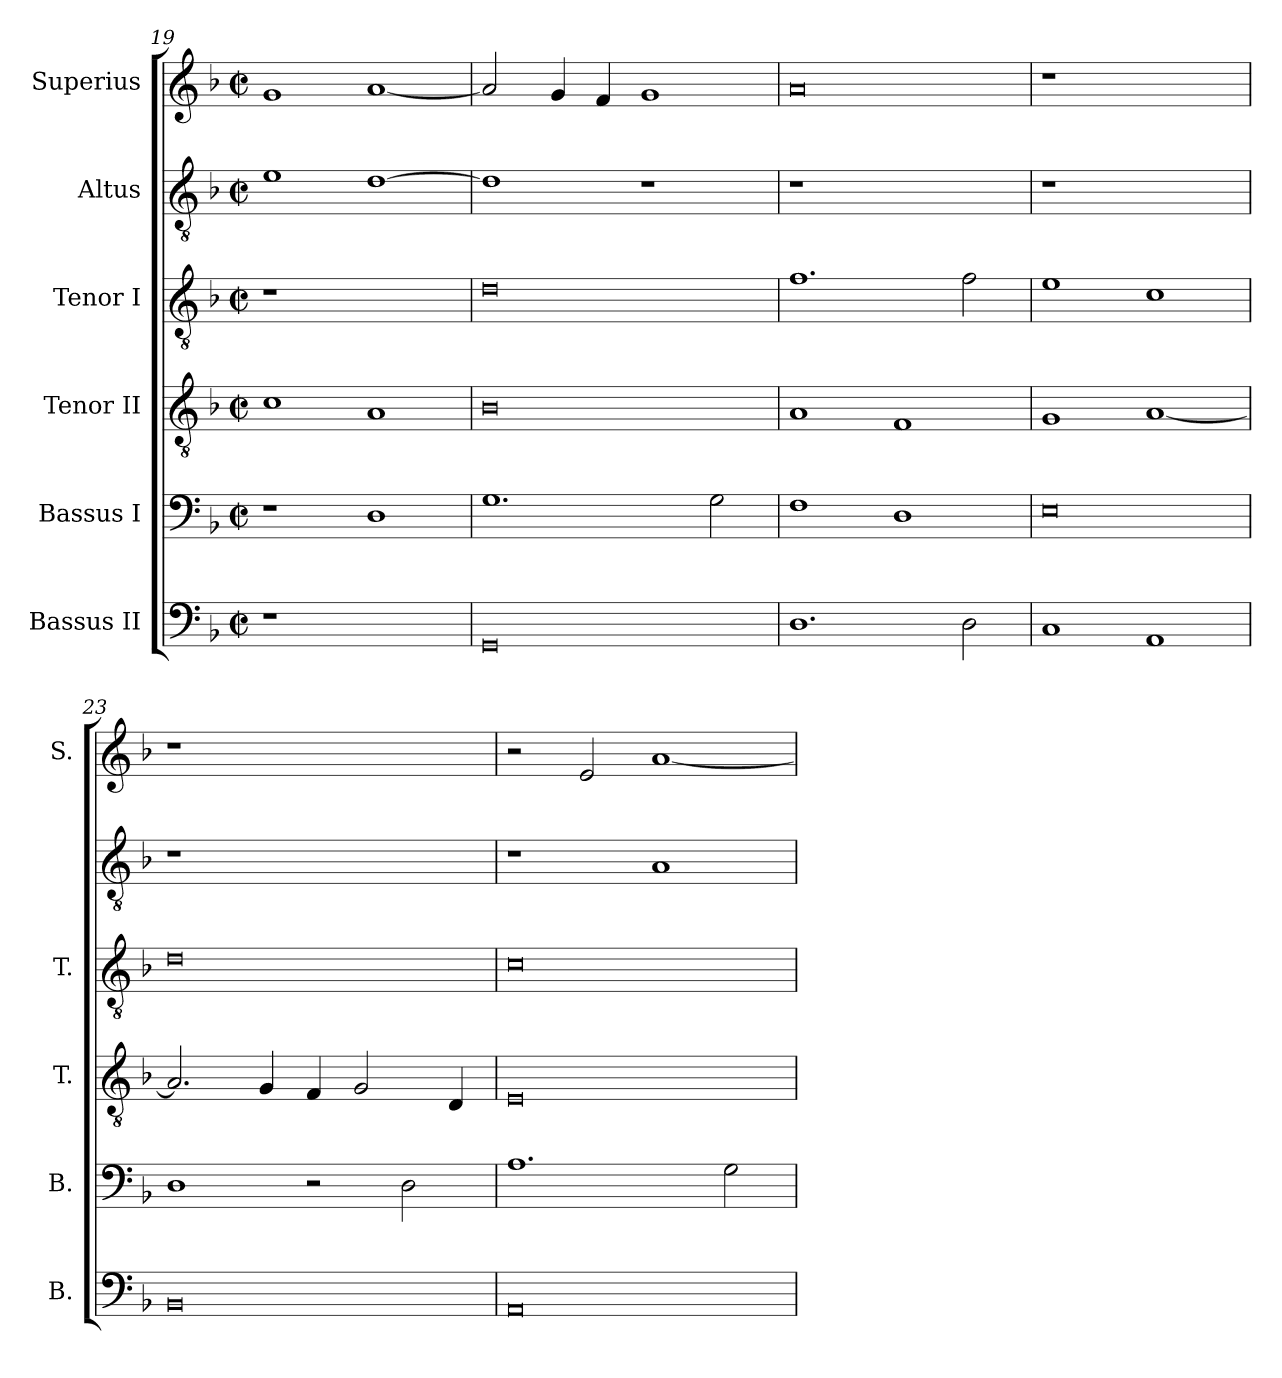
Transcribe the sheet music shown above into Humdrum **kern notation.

**kern	**kern	**kern	**kern	**kern	**kern
*part6	*part5	*part4	*part3	*part2	*part1
*staff6	*staff5	*staff4	*staff3	*staff2	*staff1
*I"Bassus II	*I"Bassus I	*I"Tenor II	*I"Tenor I	*I"Altus	*I"Superius
*I'B.	*I'B.	*I'T.	*I'T.	*	*I'S.
*clefF4	*clefF4	*clefGv2	*clefGv2	*clefGv2	*clefG2
*	*	*ITrd7c12	*ITrd7c12	*ITrd7c12	*
*k[b-]	*k[b-]	*k[b-]	*k[b-]	*k[b-]	*k[b-]
*F:	*F:	*F:	*F:	*F:	*F:
*M2/2	*M2/2	*M2/2	*M2/2	*M2/2	*M2/2
*met(c|)	*met(c|)	*met(c|)	*met(c|)	*met(c|)	*met(c|)
=19	=19	=19	=19	=19	=19
!LO:N:vis=1	!	!	!LO:N:vis=1	!	!
1r	1r	1Ci	1r	1Ei	1gi
1ryy	1Di	1AAi	1ryy	[>1Di	[<1ai
=20	=20	=20	=20	=20	=20
0GGi	1.Gi	0BB-i	0Di	1Di]	2ai/]
.	.	.	.	.	4gi/
.	.	.	.	.	4fi/
.	.	.	.	1r	1gi
.	2Gi\	.	.	.	.
=21	=21	=21	=21	=21	=21
!	!	!	!	!LO:N:vis=1	!
1.Di	1Fi	1AAi	1.Fi	1r	0ai
.	1Di	1FFi	.	1ryy	.
2Di\	.	.	2Fi\	.	.
=22	=22	=22	=22	=22	=22
!	!	!	!	!LO:N:vis=1	!LO:N:vis=1
1Ci	0Ei	1GGi	1Ei	1r	1r
1AAi	.	[<1AAi	1Ci	1ryy	1ryy
!!LO:PB:g=z
=23	=23	=23	=23	=23	=23
!	!	!	!	!LO:N:vis=1	!LO:N:vis=1
0BB-i	1Di	2.AAi/]	0Di	1r	1r
.	.	4GGi/	.	.	.
.	2r	4FFi/	.	1ryy	1ryy
.	.	2GGi/	.	.	.
.	2Di\	.	.	.	.
.	.	4DDi/	.	.	.
=24	=24	=24	=24	=24	=24
0AAi	1.Ai	0EEi	0Ci	1r	2r
.	.	.	.	.	2ei/
.	.	.	.	1AAi	[<1ai
.	2Gi\	.	.	.	.
=	=	=	=	=	=
*-	*-	*-	*-	*-	*-
